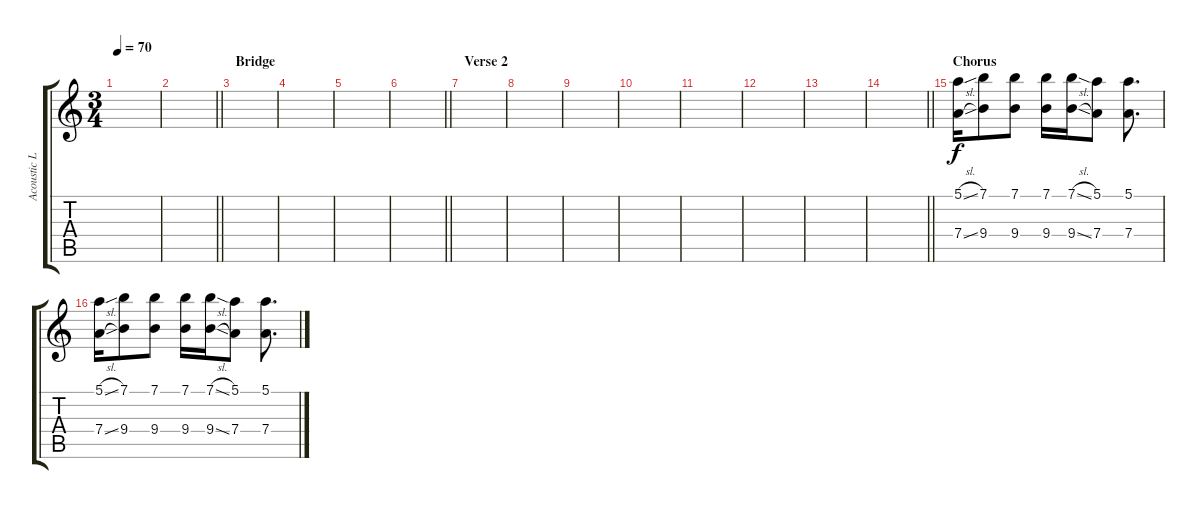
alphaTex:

\track ("Acoustic Lead" "Acoustic L") {instrument acousticguitarsteel}
\staff {score tabs}
\tuning (E4 B3 G3 D3 A2 E2) {hide}
\ts (3 4)
\tempo 70
\clef g2
\ks c
|
\barLineRight lightlight
|
\section ("" "Bridge")
|
|
|
\barLineRight lightlight
|
\section ("" "Verse 2")
|
|
|
|
|
|
|
\barLineRight lightlight
|
\section ("" "Chorus")
(5.1{sl} 7.4{sl}).16 (7.1 9.4).8 (7.1 9.4).8 (7.1 9.4).16 (7.1{sl} 9.4{sl}).16 (5.1 7.4).8 (5.1 7.4).8{d} |
(5.1{sl} 7.4{sl}).16 (7.1 9.4).8 (7.1 9.4).8 (7.1 9.4).16 (7.1{sl} 9.4{sl}).16 (5.1 7.4).8 (5.1 7.4).8{d}
